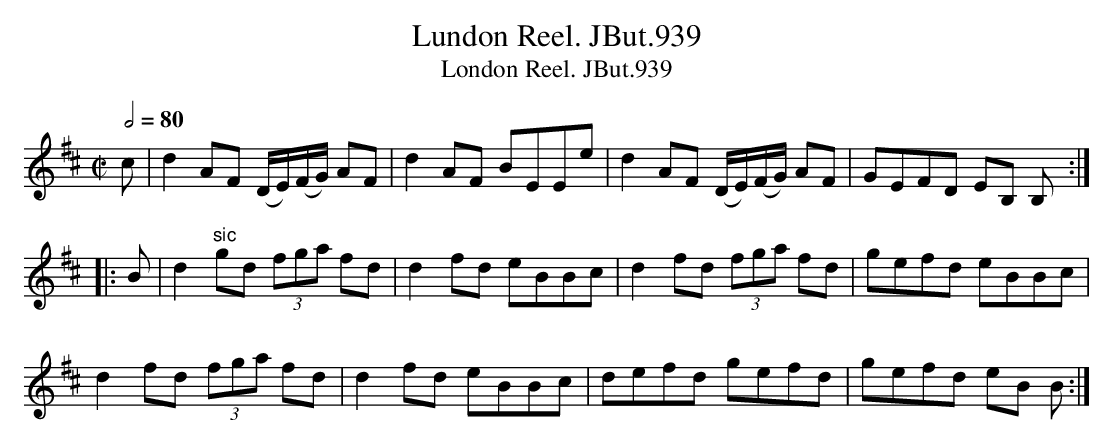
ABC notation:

X:1
T:Lundon Reel. JBut.939
T:London Reel. JBut.939
M:C|
L:1/8
Q:1/2=80
K:D
c|d2AF (D/E/)(F/G/) AF|d2 AF BEEe|d2 AF (D/E/)(F/G/) AF|GEFD EB, B,:|
|:B|d2"sic"gd (3fga fd|d2fd eBBc|d2fd (3fga fd|gefd eBBc|
d2fd (3fga fd|d2fd eBBc|defd gefd|gefd eB B:|
